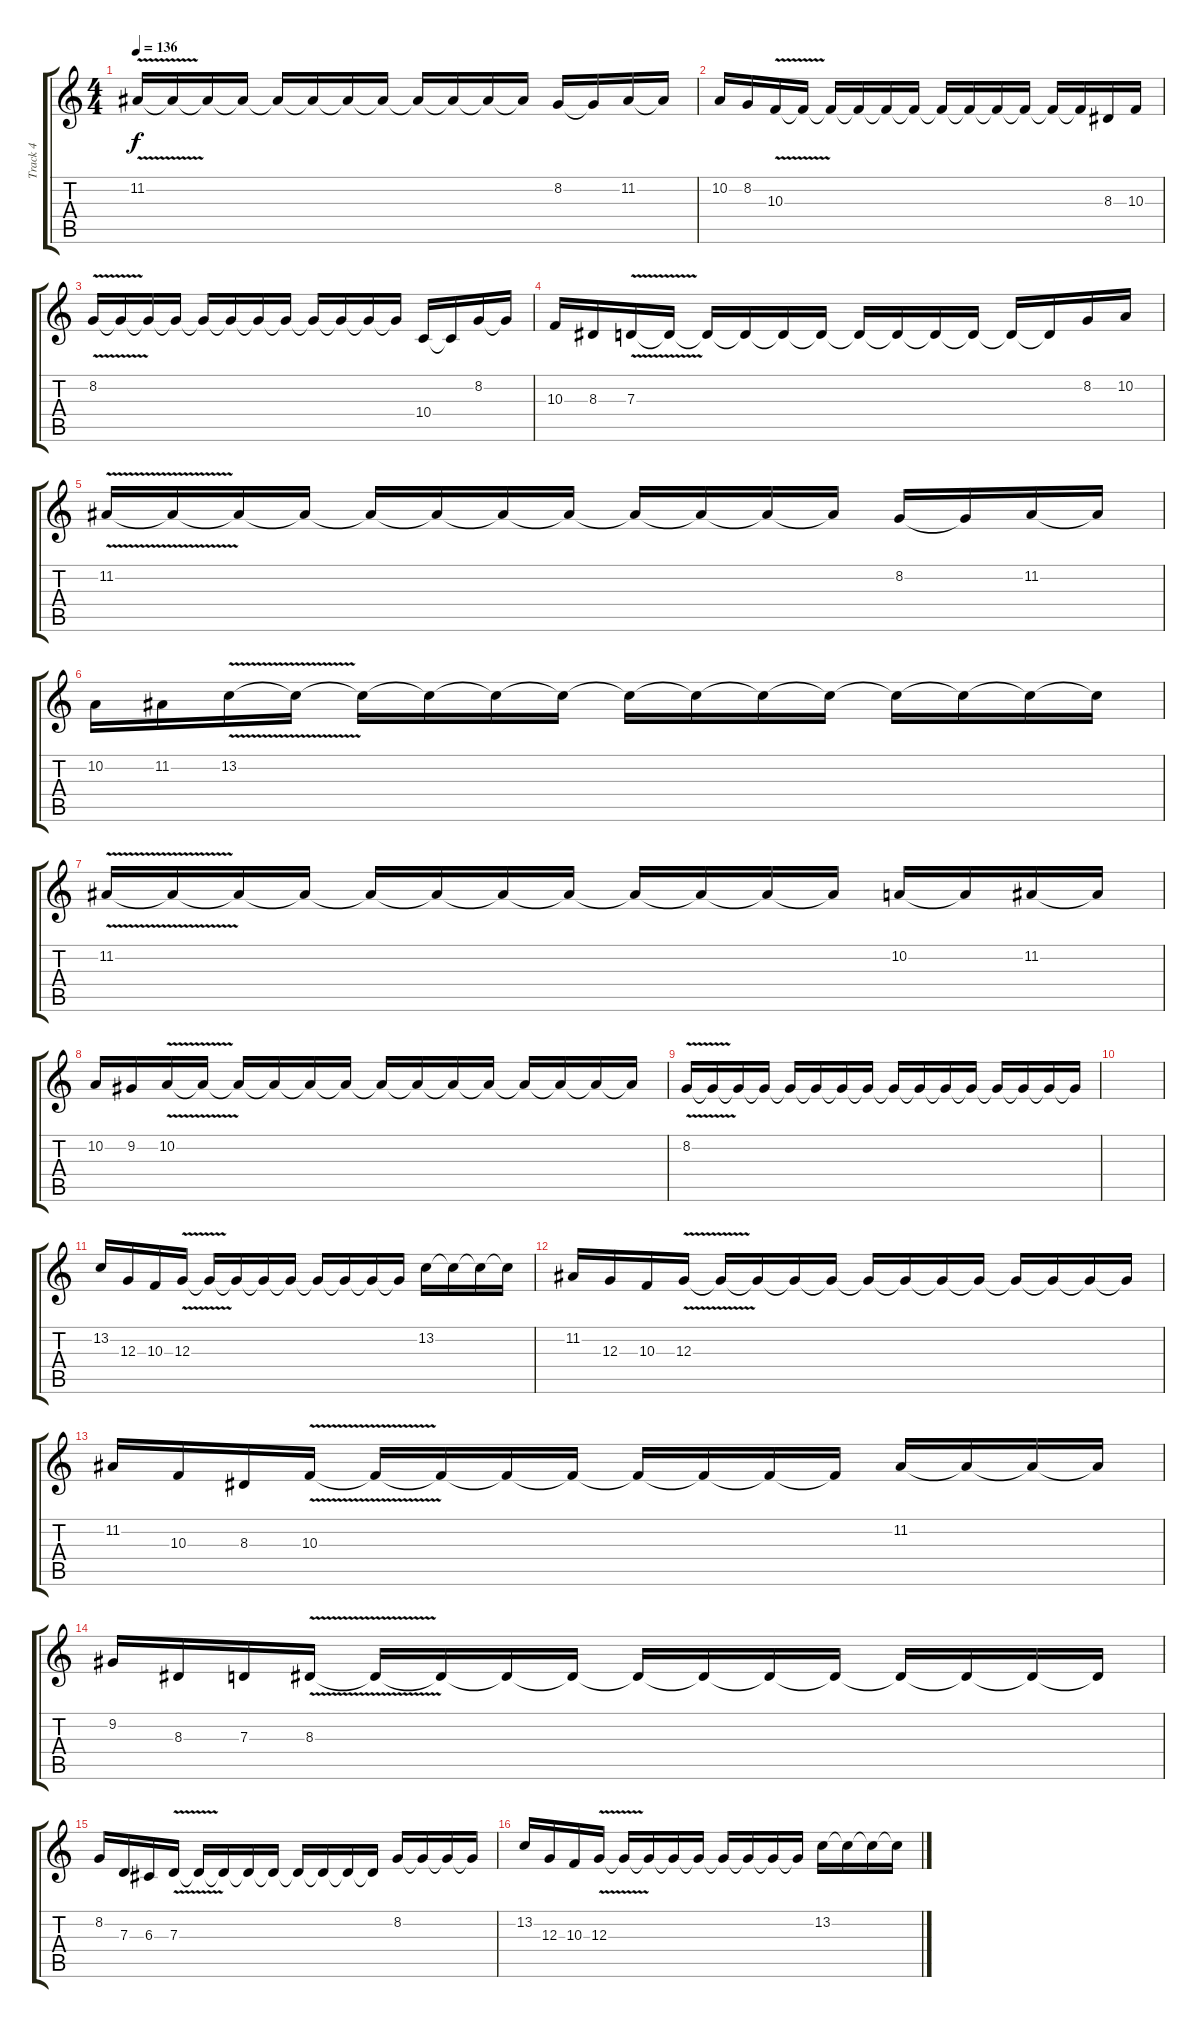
\track ("Track 4" "Track 4") {instrument lead5charang}
\staff {score tabs}
\tuning (E4 B3 G3 D3 A2 E2) {hide}
\ts (4 4)
\tempo 136
\clef g2
\ks c
11.2{v}.16{dy f} 11.2{t}.16 11.2{t}.16 11.2{t}.16 11.2{t}.16 11.2{t}.16 11.2{t}.16 11.2{t}.16 11.2{t}.16 11.2{t}.16 11.2{t}.16 11.2{t}.16 8.2.16 8.2{t}.16 11.2.16 11.2{t}.16 |
10.2.16 8.2.16 10.3{v}.16 10.3{t}.16 10.3{t}.16 10.3{t}.16 10.3{t}.16 10.3{t}.16 10.3{t}.16 10.3{t}.16 10.3{t}.16 10.3{t}.16 10.3{t}.16 10.3{t}.16 8.3.16 10.3.16 |
8.2{v}.16 8.2{t}.16 8.2{t}.16 8.2{t}.16 8.2{t}.16 8.2{t}.16 8.2{t}.16 8.2{t}.16 8.2{t}.16 8.2{t}.16 8.2{t}.16 8.2{t}.16 10.4.16 10.4{t}.16 8.2.16 8.2{t}.16 |
10.3.16 8.3.16 7.3{v}.16 7.3{t}.16 7.3{t}.16 7.3{t}.16 7.3{t}.16 7.3{t}.16 7.3{t}.16 7.3{t}.16 7.3{t}.16 7.3{t}.16 7.3{t}.16 7.3{t}.16 8.2.16 10.2.16 |
11.2{v}.16 11.2{t}.16 11.2{t}.16 11.2{t}.16 11.2{t}.16 11.2{t}.16 11.2{t}.16 11.2{t}.16 11.2{t}.16 11.2{t}.16 11.2{t}.16 11.2{t}.16 8.2.16 8.2{t}.16 11.2.16 11.2{t}.16 |
10.2.16 11.2.16 13.2{v}.16 13.2{t}.16 13.2{t}.16 13.2{t}.16 13.2{t}.16 13.2{t}.16 13.2{t}.16 13.2{t}.16 13.2{t}.16 13.2{t}.16 13.2{t}.16 13.2{t}.16 13.2{t}.16 13.2{t}.16 |
11.2{v}.16 11.2{t}.16 11.2{t}.16 11.2{t}.16 11.2{t}.16 11.2{t}.16 11.2{t}.16 11.2{t}.16 11.2{t}.16 11.2{t}.16 11.2{t}.16 11.2{t}.16 10.2.16 10.2{t}.16 11.2.16 11.2{t}.16 |
10.2.16 9.2.16 10.2{v}.16 10.2{t}.16 10.2{t}.16 10.2{t}.16 10.2{t}.16 10.2{t}.16 10.2{t}.16 10.2{t}.16 10.2{t}.16 10.2{t}.16 10.2{t}.16 10.2{t}.16 10.2{t}.16 10.2{t}.16 |
8.2{v}.16 8.2{t}.16 8.2{t}.16 8.2{t}.16 8.2{t}.16 8.2{t}.16 8.2{t}.16 8.2{t}.16 8.2{t}.16 8.2{t}.16 8.2{t}.16 8.2{t}.16 8.2{t}.16 8.2{t}.16 8.2{t}.16 8.2{t}.16 |
|
13.2.16 12.3.16 10.3.16 12.3{v}.16 12.3{t}.16 12.3{t}.16 12.3{t}.16 12.3{t}.16 12.3{t}.16 12.3{t}.16 12.3{t}.16 12.3{t}.16 13.2.16 13.2{t}.16 13.2{t}.16 13.2{t}.16 |
11.2.16 12.3.16 10.3.16 12.3{v}.16 12.3{t}.16 12.3{t}.16 12.3{t}.16 12.3{t}.16 12.3{t}.16 12.3{t}.16 12.3{t}.16 12.3{t}.16 12.3{t}.16 12.3{t}.16 12.3{t}.16 12.3{t}.16 |
11.2.16 10.3.16 8.3.16 10.3{v}.16 10.3{t}.16 10.3{t}.16 10.3{t}.16 10.3{t}.16 10.3{t}.16 10.3{t}.16 10.3{t}.16 10.3{t}.16 11.2.16 11.2{t}.16 11.2{t}.16 11.2{t}.16 |
9.2.16 8.3.16 7.3.16 8.3{v}.16 8.3{t}.16 8.3{t}.16 8.3{t}.16 8.3{t}.16 8.3{t}.16 8.3{t}.16 8.3{t}.16 8.3{t}.16 8.3{t}.16 8.3{t}.16 8.3{t}.16 8.3{t}.16 |
8.2.16 7.3.16 6.3.16 7.3{v}.16 7.3{t}.16 7.3{t}.16 7.3{t}.16 7.3{t}.16 7.3{t}.16 7.3{t}.16 7.3{t}.16 7.3{t}.16 8.2.16 8.2{t}.16 8.2{t}.16 8.2{t}.16 |
13.2.16 12.3.16 10.3.16 12.3{v}.16 12.3{t}.16 12.3{t}.16 12.3{t}.16 12.3{t}.16 12.3{t}.16 12.3{t}.16 12.3{t}.16 12.3{t}.16 13.2.16 13.2{t}.16 13.2{t}.16 13.2{t}.16
